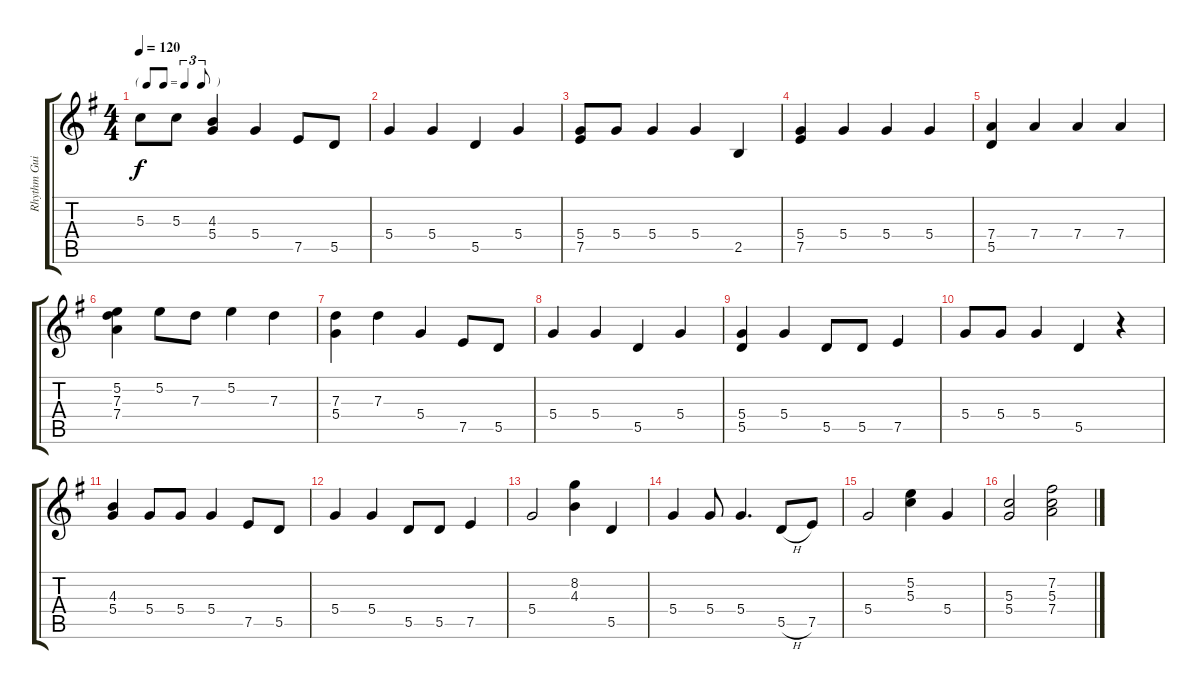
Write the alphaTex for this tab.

\track ("Rhythm Guitar" "Rhythm Gui") {instrument electricguitarjazz}
\staff {score tabs}
\tuning (E4 B3 G3 D3 A2 E2) {hide}
\ts (4 4)
\tf triplet8th
\tempo 120
\clef g2
\ks g
5.3.8{dy f} 5.3.8 (4.3 5.4).4 5.4.4 7.5.8 5.5.8 |
5.4.4 5.4.4 5.5.4 5.4.4 |
(5.4 7.5).8 5.4.8 5.4.4 5.4.4 2.5.4 |
(5.4 7.5).4 5.4.4 5.4.4 5.4.4 |
(7.4 5.5).4 7.4.4 7.4.4 7.4.4 |
(5.2 7.3 7.4).4 5.2.8 7.3.8 5.2.4 7.3.4 |
(7.3 5.4).4 7.3.4 5.4.4 7.5.8 5.5.8 |
5.4.4 5.4.4 5.5.4 5.4.4 |
(5.4 5.5).4 5.4.4 5.5.8 5.5.8 7.5.4 |
5.4.8 5.4.8 5.4.4 5.5.4 r.4 |
(4.3 5.4).4 5.4.8 5.4.8 5.4.4 7.5.8 5.5.8 |
5.4.4 5.4.4 5.5.8 5.5.8 7.5.4 |
5.4.2 (8.2 4.3).4 5.5.4 |
5.4.4 5.4.8 5.4.4{d} 5.5{h}.8 7.5.8 |
5.4.2 (5.2 5.3).4 5.4.4 |
(5.3 5.4).2 (7.2 5.3 7.4).2
